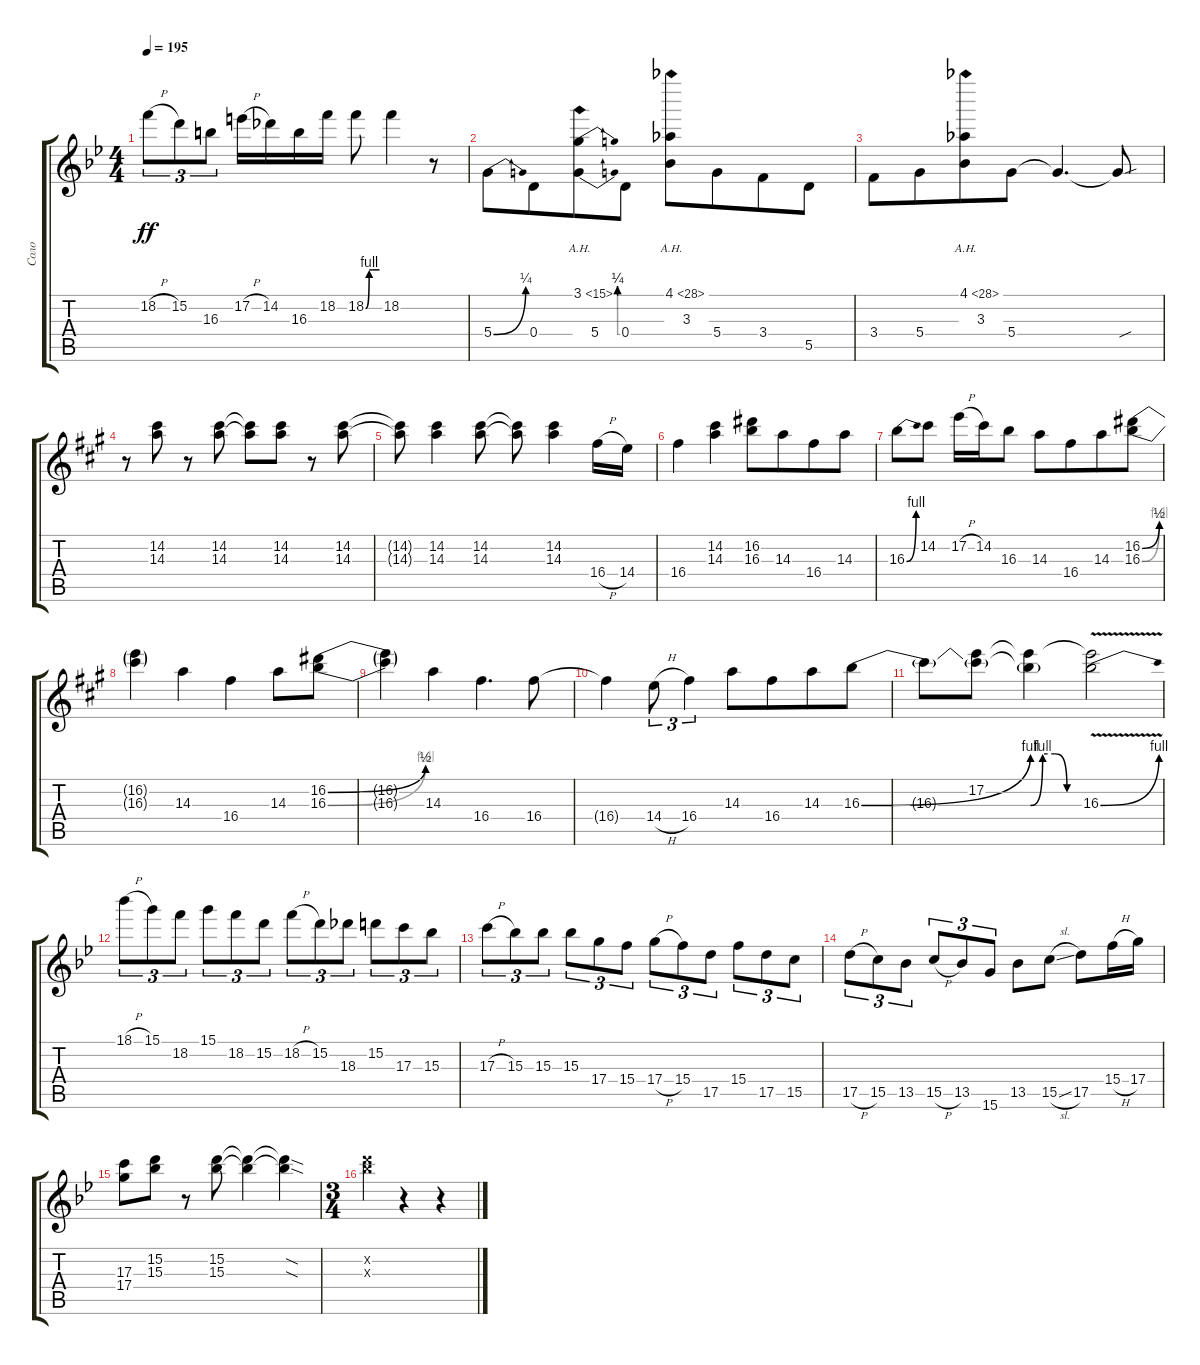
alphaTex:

\track ("Соло" "Соло") {instrument overdrivenguitar}
\staff {score tabs}
\tuning (E4 B3 G3 D3 A2 E2) {hide}
\ts (4 4)
\tempo 195
\clef g2
\ks gminor
18.2{h}.8{tu (3 2) dy ff} 15.2.8{tu (3 2)} 16.3.8{tu (3 2)} 17.2{h}.16 14.2.16 16.3.16 18.2.16 18.2{be (custom 0 0 15 4 17 4 30 4 60 4)}.8 18.2.4 r.8 |
5.4{be (bend 0 0 60 1)}.8 0.4.8{beam merge} (3.1{be (bend 0 0 60 1) ah 12} 5.4{be (bend 0 0 60 1)}).8 0.4.8 (4.1{ah 24} 3.3).8 5.4.8{beam merge} 3.4.8 5.5.8 |
3.4.8 5.4.8{beam merge} (4.1{ah 24} 3.3).8 5.4.8 5.4{t}.4{d} 5.4{sou t}.8 |
\ks f#minor
r.8 (14.2 14.3).8 r.8 (14.2 14.3).8 (14.2{t} 14.3{t}).8 (14.2 14.3).8 r.8 (14.2 14.3).8 |
(14.2{t} 14.3{t}).8 (14.2 14.3).4 (14.2 14.3).8 (14.2{t} 14.3{t}).8 (14.2 14.3).4 16.4{h}.16 14.4.16 |
16.4.4 (14.2 14.3).4 (16.2 16.3).8 14.3.8{beam merge} 16.4.8 14.3.8 |
16.3{be (bend 0 0 60 4)}.8 14.2.8 17.2{h}.16 14.2.16 16.3.8 14.3.8 16.4.8{beam merge} 14.3.8 (16.2{be (bend 0 0 60 2)} 16.3{be (bend 0 0 60 4)}).8 |
(16.2{t} 16.3{t}).4 14.3.4 16.4.4 14.3.8 (16.2{be (bend 0 0 60 2)} 16.3{be (bend 0 0 60 4)}).8 |
(16.2{t} 16.3{t}).4 14.3.4 16.4.4{d} 16.4.8 |
16.4{t}.4 14.4{h}.8{tu (3 2)} 16.4.4{tu (3 2)} 14.3.8 16.4.8{beam merge} 14.3.8 16.3{be (bend 0 0 60 4)}.8 |
16.3{t}.8 (17.2 16.3{t}).8 (17.2{t} 16.3{be (custom 0 0 15 4 30 4 45 0 60 0) t}).4 (17.2{v t} 16.3{be (bend 0 0 60 4)}).2 |
\ks gminor
18.1{h}.8{tu (3 2)} 15.1.8{tu (3 2)} 18.2.8{tu (3 2)} 15.1.8{tu (3 2)} 18.2.8{tu (3 2)} 15.2.8{tu (3 2)} 18.2{h}.8{tu (3 2)} 15.2.8{tu (3 2)} 18.3.8{tu (3 2)} 15.2.8{tu (3 2)} 17.3.8{tu (3 2)} 15.3.8{tu (3 2)} |
17.3{h}.8{tu (3 2)} 15.3.8{tu (3 2)} 15.3.8{tu (3 2)} 15.3.8{tu (3 2)} 17.4.8{tu (3 2)} 15.4.8{tu (3 2)} 17.4{h}.8{tu (3 2)} 15.4.8{tu (3 2)} 17.5.8{tu (3 2)} 15.4.8{tu (3 2)} 17.5.8{tu (3 2)} 15.5.8{tu (3 2)} |
17.5{h}.8{tu (3 2)} 15.5.8{tu (3 2)} 13.5.8{tu (3 2)} 15.5{h}.8{tu (3 2)} 13.5.8{tu (3 2)} 15.6.8{tu (3 2)} 13.5.8 15.5{sl}.8 17.5.8 15.4{h}.16 17.4.16 |
(17.3 17.4).8 (15.2 15.3).8 r.8 (15.2 15.3).8 (15.2{t} 15.3{t}).4 (15.2{sod t} 15.3{sod t}).4 |
\ts (3 4)
(15.2{x} 15.3{x}).4 r.4 r.4
